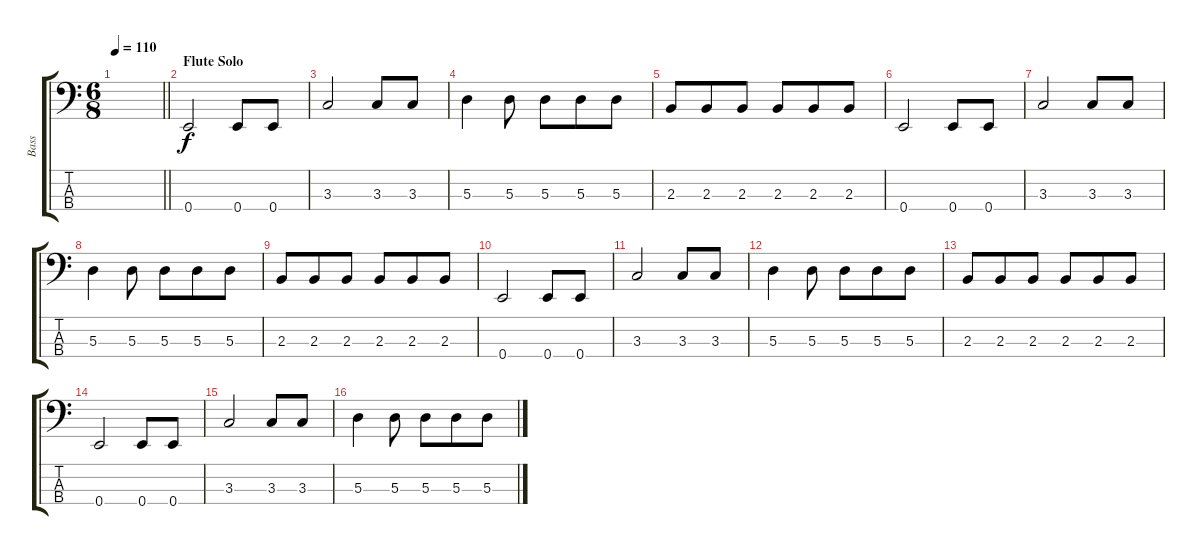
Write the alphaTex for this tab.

\track ("Bass" "Bass") {instrument electricbassfinger}
\staff {score tabs}
\tuning (G2 D2 A1 E1) {hide}
\ts (6 8)
\tempo 110
\clef f4
\barLineRight lightlight
\ks c
|
\section ("" "Flute Solo")
0.4.2 0.4.8 0.4.8 |
3.3.2 3.3.8 3.3.8 |
5.3.4 5.3.8 5.3.8 5.3.8 5.3.8 |
2.3.8 2.3.8 2.3.8 2.3.8 2.3.8 2.3.8 |
0.4.2 0.4.8 0.4.8 |
3.3.2 3.3.8 3.3.8 |
5.3.4 5.3.8 5.3.8 5.3.8 5.3.8 |
2.3.8 2.3.8 2.3.8 2.3.8 2.3.8 2.3.8 |
0.4.2 0.4.8 0.4.8 |
3.3.2 3.3.8 3.3.8 |
5.3.4 5.3.8 5.3.8 5.3.8 5.3.8 |
2.3.8 2.3.8 2.3.8 2.3.8 2.3.8 2.3.8 |
0.4.2 0.4.8 0.4.8 |
3.3.2 3.3.8 3.3.8 |
5.3.4 5.3.8 5.3.8 5.3.8 5.3.8
